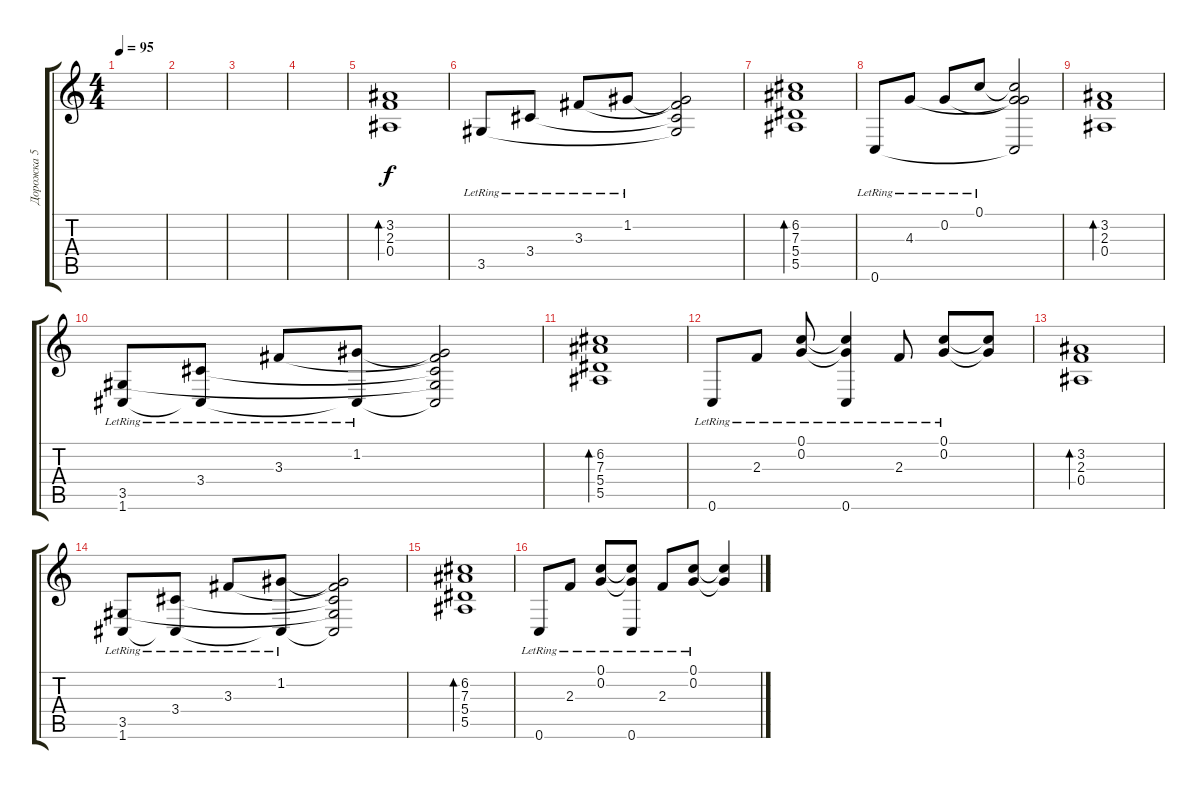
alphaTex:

\track ("Дорожка 5" "Дорожка 5") {instrument electricguitarclean}
\staff {score tabs}
\tuning (C4 G3 Eb3 Bb2 F2 C2) {hide}
\ts (4 4)
\tempo 95
\clef g2
\ks c
|
|
|
|
(3.2 2.3 0.4).1{bd 60} |
3.5{lr}.8 3.4{lr}.8 3.3{lr}.8 1.2{lr}.8 (1.2{t} 3.3{t} 3.4{t} 3.5{t}).2 |
(6.2 7.3 5.4 5.5).1{bd 60} |
0.6{lr}.8 4.3{lr}.8 0.2{lr}.8 0.1{lr}.8 (0.1{t} 0.2{t} 4.3{t} 0.6{t}).2 |
(3.2 2.3 0.4).1{bd 60} |
(3.5{lr} 1.6).8 (3.4{lr} 1.6{t}).8 3.3{lr}.8 (1.2{lr} 1.6{t}).8 (1.2{t} 3.3{t} 3.4{t} 3.5{t} 1.6{t}).2 |
(6.2 7.3 5.4 5.5).1{bd 60} |
0.6{lr}.8 2.3{lr}.8 (0.1{lr} 0.2{lr}).8 (0.1{t} 0.2{t} 0.6{lr}).4 2.3{lr}.8 (0.1{lr} 0.2{lr}).8 (0.1{t} 0.2{t}).8 |
(3.2 2.3 0.4).1{bd 60} |
(3.5{lr} 1.6).8 (3.4{lr} 1.6{t}).8 3.3{lr}.8 (1.2{lr} 1.6{t}).8 (1.2{t} 3.3{t} 3.4{t} 3.5{t} 1.6{t}).2 |
(6.2 7.3 5.4 5.5).1{bd 60} |
0.6{lr}.8 2.3{lr}.8 (0.1{lr} 0.2{lr}).8 (0.1{t} 0.2{t} 0.6{lr}).8 2.3{lr}.8 (0.1{lr} 0.2{lr}).8 (0.1{t} 0.2{t}).4
